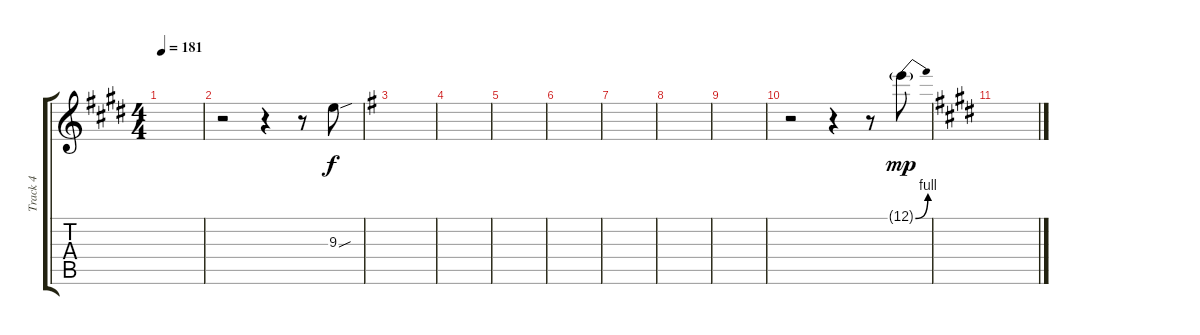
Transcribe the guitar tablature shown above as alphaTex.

\track ("Track 4" "Track 4") {instrument distortionguitar}
\staff {score tabs}
\tuning (E4 B3 G3 D3 A2 E2) {hide}
\ts (4 4)
\tempo 181
\clef g2
\ks e
|
r.2 r.4 r.8 9.3{sou}.8 |
\ks g
|
|
|
|
|
|
|
r.2 r.4 r.8 12.1{be (bend 0 0 60 4) g}.8{dy mp} |
\ks e
